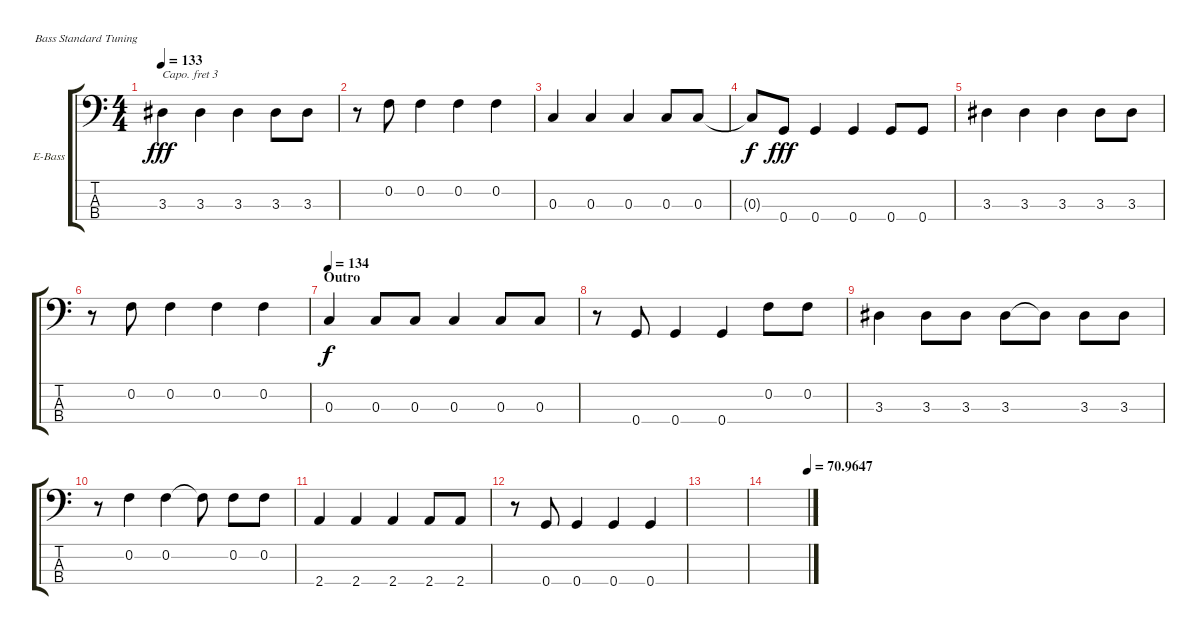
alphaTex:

\bracketExtendMode groupsimilarinstruments
\firstSystemTrackNameOrientation horizontal
\otherSystemsTrackNameOrientation horizontal
\track ("Andy Rourke" "E-Bass") {instrument electricbasspick}
\staff {score tabs}
\capo 3
\tuning (G2 D2 A1 E1)
\ts (4 4)
\tempo 133
\clef f4
\ks c
3.3.4{dy fff} 3.3.4 3.3.4 3.3.8 3.3.8 |
r.8 0.2.8 0.2.4 0.2.4 0.2.4 |
0.3.4 0.3.4 0.3.4 0.3.8 0.3.8 |
0.3{t}.8{dy f} 0.4.8{dy fff} 0.4.4 0.4.4 0.4.8 0.4.8 |
3.3.4 3.3.4 3.3.4 3.3.8 3.3.8 |
r.8 0.2.8 0.2.4 0.2.4 0.2.4 |
\section ("" "Outro")
\tempo 134
0.3.4{dy f} 0.3.8 0.3.8 0.3.4 0.3.8 0.3.8 |
r.8 0.4.8 0.4.4 0.4.4 0.2.8 0.2.8 |
3.3.4 3.3.8 3.3.8 3.3.8 3.3{t}.8 3.3.8 3.3.8 |
r.8 0.2.4 0.2.4 0.2{t}.8 0.2.8 0.2.8 |
2.4.4 2.4.4 2.4.4 2.4.8 2.4.8 |
r.8 0.4.8 0.4.4 0.4.4 0.4.4 |
|
\tempo (70.9647 1)
